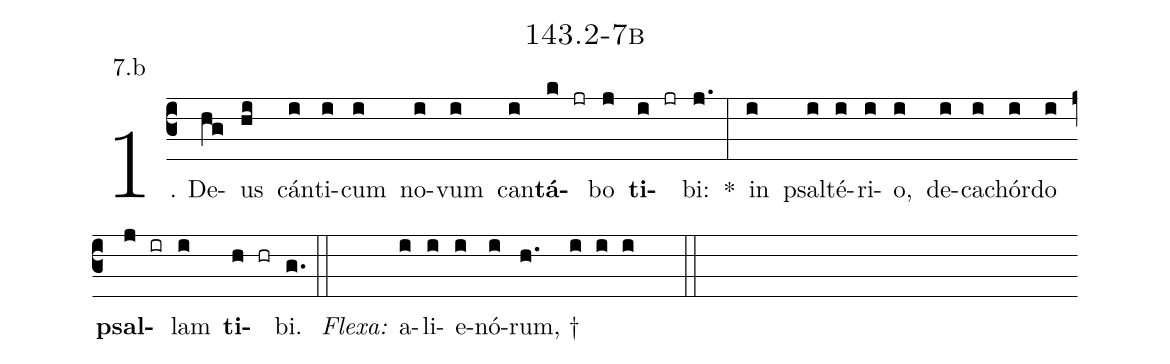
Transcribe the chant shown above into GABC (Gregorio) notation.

name: 143.2-7b;
annotation: 7.b;
%%
(c3)1. De(hg)us(hi) cán(i)ti(i)cum(i) no(i)vum(i) can(i)<b>tá</b>(k jr)bo(j) <b>ti</b>(i jr)bi:(j.) *(:) in(i) psal(i)té(i)ri(i)o,(i) de(i)ca(i)chór(i)do(i) <b>psal</b>(j ir)lam(i) <b>ti</b>(h hr)bi.(g.) (::)
<i>Flexa:</i>(////)  a(i)li(i)e(i)nó(i)rum, †(h.//// i i i  ::)
